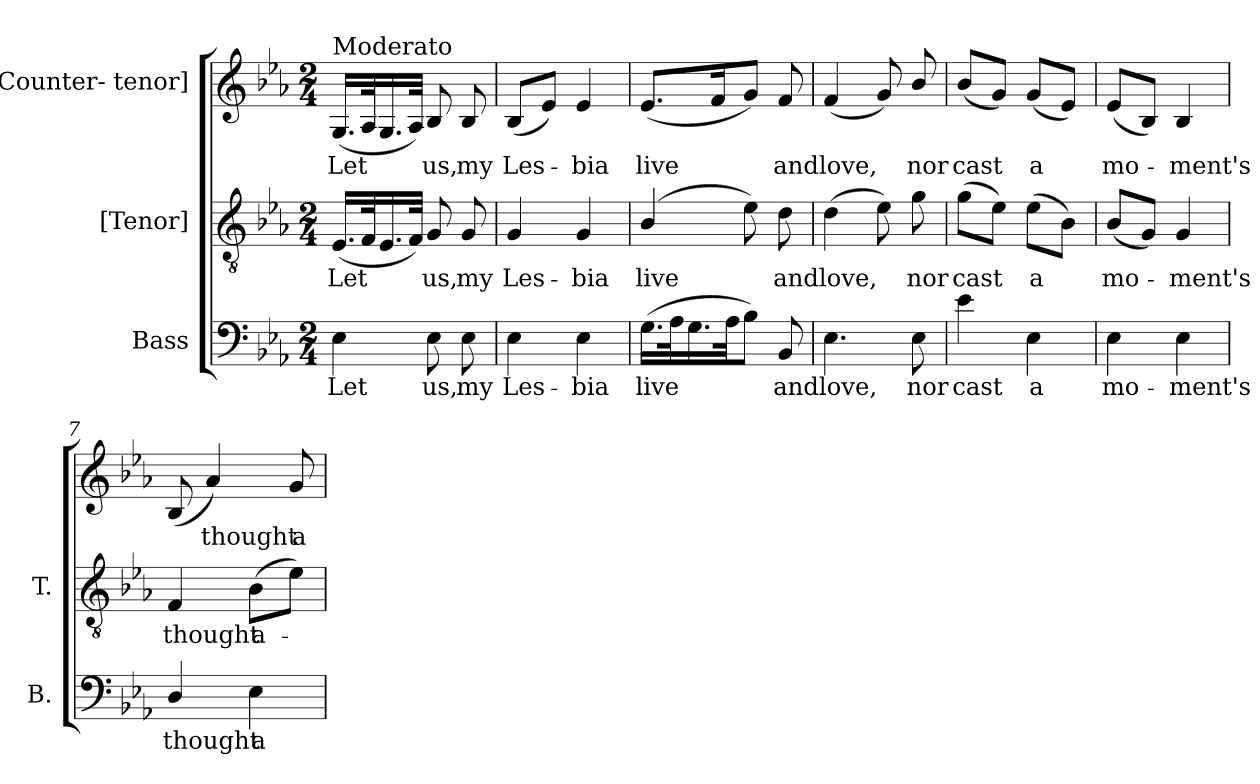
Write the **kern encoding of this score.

**kern	**text	**kern	**text	**kern	**text
*part3	*part3	*part2	*part2	*part1	*part1
*staff3	*staff3	*staff2	*staff2	*staff1	*staff1
*I"Bass	*	*I"[Tenor]	*	*I"[Counter- tenor]	*
*I'B.	*	*I'T.	*	*	*
!!LO:PB:g=z
*clefF4	*	*clefGv2	*	*clefG2	*
*	*	*ITrd7c12	*	*	*
*k[b-e-a-]	*	*k[b-e-a-]	*	*k[b-e-a-]	*
*E-:	*	*E-:	*	*E-:	*
*M2/4	*	*M2/4	*	*M2/4	*
=1	=1	=1	=1	=1	=1
!	!LO:LY:b:color=#000000	!	!	!	!
!	!	!	!LO:LY:b:color=#000000	!	!
!	!	!	!	!LO:TX:a:t=Moderato	!
!	!	!	!	!	!LO:LY:b:color=#000000
4E-i\	Let	(16.EE-i/LL	Let	(16.Gi/LL	Let
.	.	32FFi/k	.	32A-i/k	.
.	.	16.EE-i/	.	16.Gi/	.
.	.	32FFi/JJk)	.	32A-i/JJk)	.
!	!LO:LY:b:color=#000000	!	!	!	!
!	!	!	!LO:LY:b:color=#000000	!	!
!	!	!	!	!	!LO:LY:b:color=#000000
8E-i\	us,	8GGi/	us,	8B-i/	us,
!	!LO:LY:b:color=#000000	!	!	!	!
!	!	!	!LO:LY:b:color=#000000	!	!
!	!	!	!	!	!LO:LY:b:color=#000000
8E-i\	my	8GGi/	my	8B-i/	my
=2	=2	=2	=2	=2	=2
!	!LO:LY:b:color=#000000	!	!	!	!
!	!	!	!LO:LY:b:color=#000000	!	!
!	!	!	!	!	!LO:LY:b:color=#000000
4E-i\	Les-	4GGi/	Les-	(8B-i/L	Les-
.	.	.	.	8e-i/J)	.
!	!LO:LY:b:color=#000000	!	!	!	!
!	!	!	!LO:LY:b:color=#000000	!	!
!	!	!	!	!	!LO:LY:b:color=#000000
4E-i\	-bia	4GGi/	-bia	4e-i/	-bia
=3	=3	=3	=3	=3	=3
!	!LO:LY:b:color=#000000	!	!	!	!
!	!	!	!LO:LY:b:color=#000000	!	!
!	!	!	!	!	!LO:LY:b:color=#000000
(16.Gi\LL	live	(4BB-i/	live	(8.e-i/L	live
32A-i\k	.	.	.	.	.
16.Gi\	.	.	.	.	.
.	.	.	.	16fi/k	.
32A-i\Jk	.	.	.	.	.
8B-i\J)	.	8E-i\)	.	8gi/J)	.
!	!LO:LY:b:color=#000000	!	!	!	!
!	!	!	!LO:LY:b:color=#000000	!	!
!	!	!	!	!	!LO:LY:b:color=#000000
8BB-i/	and	8Di\	and	8fi/	and
=4	=4	=4	=4	=4	=4
!	!LO:LY:b:color=#000000	!	!	!	!
!	!	!	!LO:LY:b:color=#000000	!	!
!	!	!	!	!	!LO:LY:b:color=#000000
4.E-i\	love,	(4Di\	love,	(4fi/	love,
.	.	8E-i\)	.	8gi/)	.
!	!LO:LY:b:color=#000000	!	!	!	!
!	!	!	!LO:LY:b:color=#000000	!	!
!	!	!	!	!	!LO:LY:b:color=#000000
8E-i\	nor	8Gi\	nor	8b-i/	nor
=5	=5	=5	=5	=5	=5
!	!LO:LY:b:color=#000000	!	!	!	!
!	!	!	!LO:LY:b:color=#000000	!	!
!	!	!	!	!	!LO:LY:b:color=#000000
4e-i\	cast	(8Gi\L	cast	(8b-i/L	cast
.	.	8E-i\J)	.	8gi/J)	.
!	!LO:LY:b:color=#000000	!	!	!	!
!	!	!	!LO:LY:b:color=#000000	!	!
!	!	!	!	!	!LO:LY:b:color=#000000
4E-i\	a	(8E-i\L	a	(8gi/L	a
.	.	8BB-i\J)	.	8e-i/J)	.
=6	=6	=6	=6	=6	=6
!	!LO:LY:b:color=#000000	!	!	!	!
!	!	!	!LO:LY:b:color=#000000	!	!
!	!	!	!	!	!LO:LY:b:color=#000000
4E-i\	mo-	(8BB-i/L	mo-	(8e-i/L	mo-
.	.	8GGi/J)	.	8B-i/J)	.
!	!LO:LY:b:color=#000000	!	!	!	!
!	!	!	!LO:LY:b:color=#000000	!	!
!	!	!	!	!	!LO:LY:b:color=#000000
4E-i\	-ment's	4GGi/	-ment's	4B-i/	-ment's
=7	=7	=7	=7	=7	=7
!	!LO:LY:b:color=#000000	!	!	!	!
!	!	!	!LO:LY:b:color=#000000	!	!
4Di/	thought	4FFi/	thought	(8B-i/	.
!	!	!	!	!	!LO:LY:b:color=#000000
.	.	.	.	4a-i/)	thought
!	!LO:LY:b:color=#000000	!	!	!	!
!	!	!	!LO:LY:b:color=#000000	!	!
4E-i\	a-	(8BB-i\L	a-	.	.
!	!	!	!	!	!LO:LY:b:color=#000000
.	.	8E-i\J)	.	8gi/	a-
=	=	=	=	=	=
*-	*-	*-	*-	*-	*-
